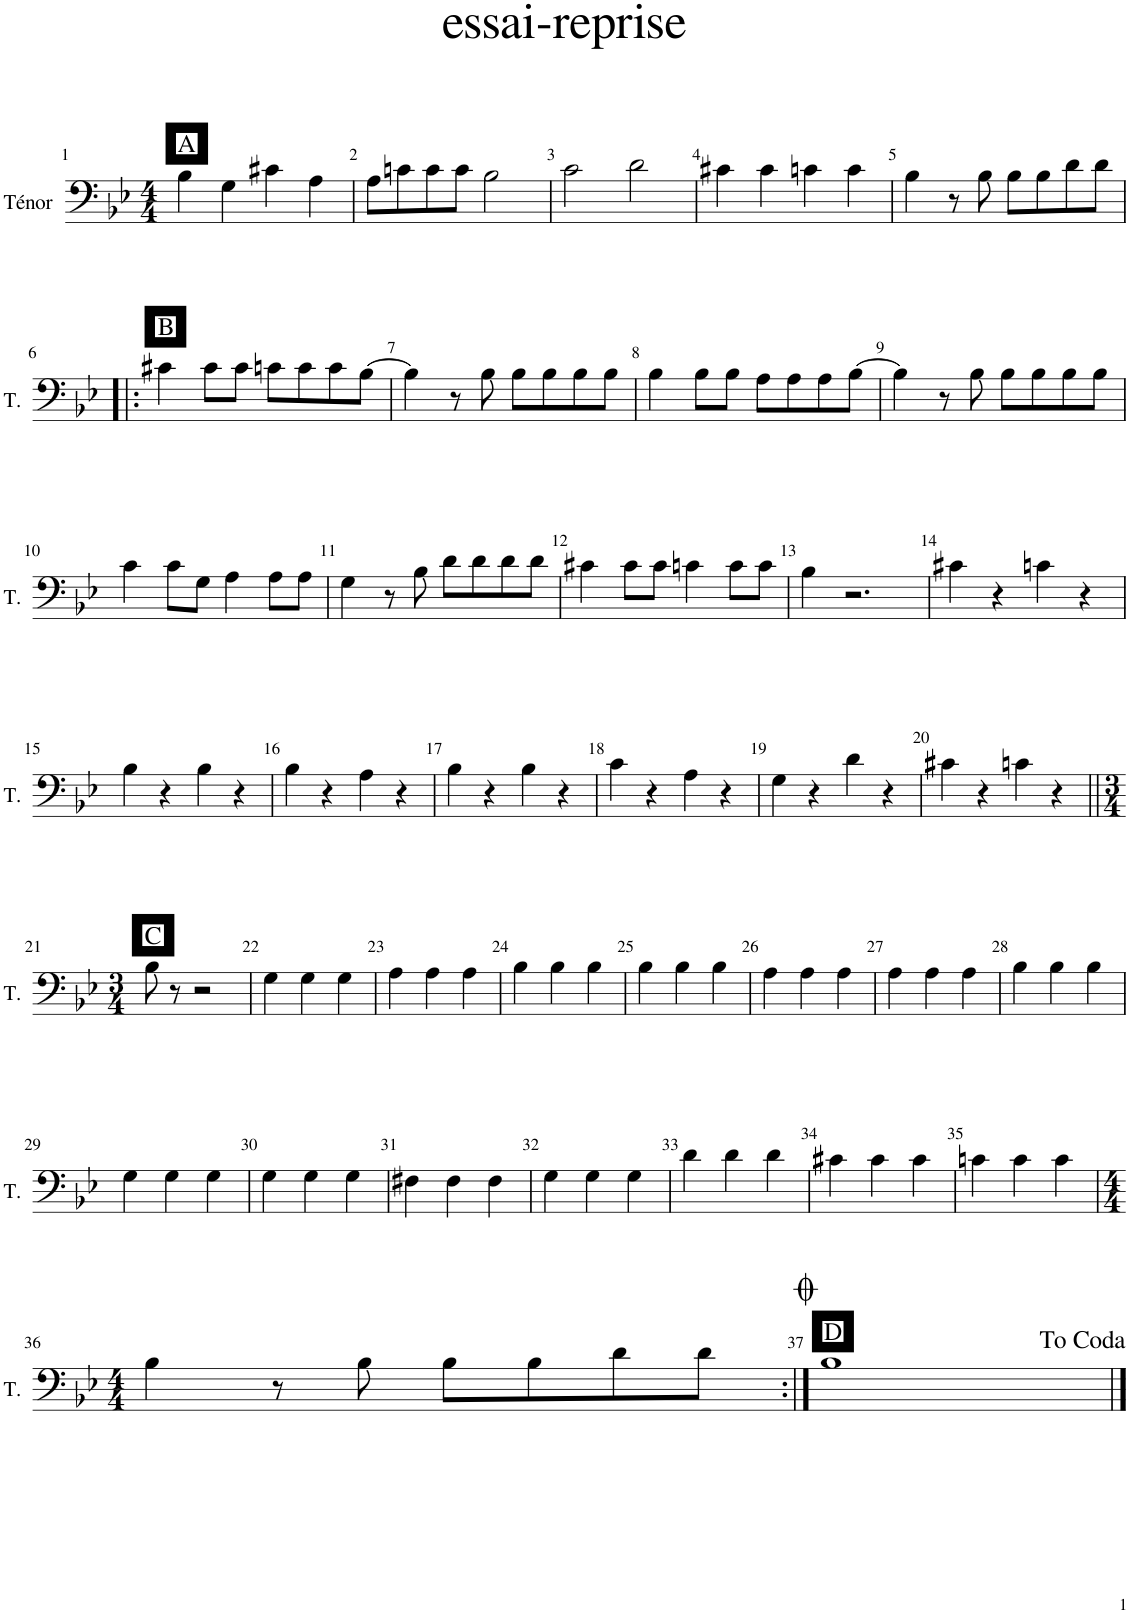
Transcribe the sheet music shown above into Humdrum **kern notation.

**kern
*part1
*staff1
*I"Ténor
*I'T.
*clefF4
*k[b-e-]
*M4/4
=1
!LO:TX:a:t=A
4B-\
4G\
4c#X\
4A\
=2
8A\L
8cn\
8cn\
8cn\J
2B-\
=3
2c\
2d\
=4
4c#X\
4c#X\
4cn\
4cn\
=5
4B-\
8r
8B-\
8B-\L
8B-\
8d\
8d\J
!!LO:LB:g=z
=6!|:
!LO:TX:a:t=B
4c#X\
8c#X\L
8c#X\J
8cn\L
8c\
8c\
[8B-\J
=7
4B-\]
8r
8B-\
8B-\L
8B-\
8B-\
8B-\J
=8
4B-\
8B-\L
8B-\J
8A\L
8A\
8A\
[8B-\J
=9
4B-\]
8r
8B-\
8B-\L
8B-\
8B-\
8B-\J
!!LO:LB:g=z
=10
4c\
8c\L
8G\J
4A\
8A\L
8A\J
=11
4G\
8r
8B-\
8d\L
8d\
8d\
8d\J
=12
4c#X\
8c#X\L
8c#X\J
4cn\
8cn\L
8cn\J
=13
4B-\
2.r
=14
4c#X\
4r
4cn\
4r
!!LO:LB:g=z
=15
4B-\
4r
4B-\
4r
=16
4B-\
4r
4A\
4r
=17
4B-\
4r
4B-\
4r
=18
4c\
4r
4A\
4r
=19
4G\
4r
4d\
4r
=20
4c#X\
4r
4cn\
4r
!!LO:LB:g=z
=21||
*M3/4
!LO:TX:a:t=C
8B-\
8r
2r
=22
4G\
4G\
4G\
=23
4A\
4A\
4A\
=24
4B-\
4B-\
4B-\
=25
4B-\
4B-\
4B-\
=26
4A\
4A\
4A\
=27
4A\
4A\
4A\
=28
4B-\
4B-\
4B-\
!!LO:LB:g=z
=29
4G\
4G\
4G\
=30
4G\
4G\
4G\
=31
4F#X\
4F#X\
4F#X\
=32
4G\
4G\
4G\
=33
4d\
4d\
4d\
=34
4c#X\
4c#X\
4c#X\
=35
4cn\
4c\
4c\
!!LO:LB:g=z
=36
*M4/4
4B-\
8r
8B-\
8B-\L
8B-\
8d\
8d\J
=37:|!
!LO:TX:a:t=D
1B-
==
*-
